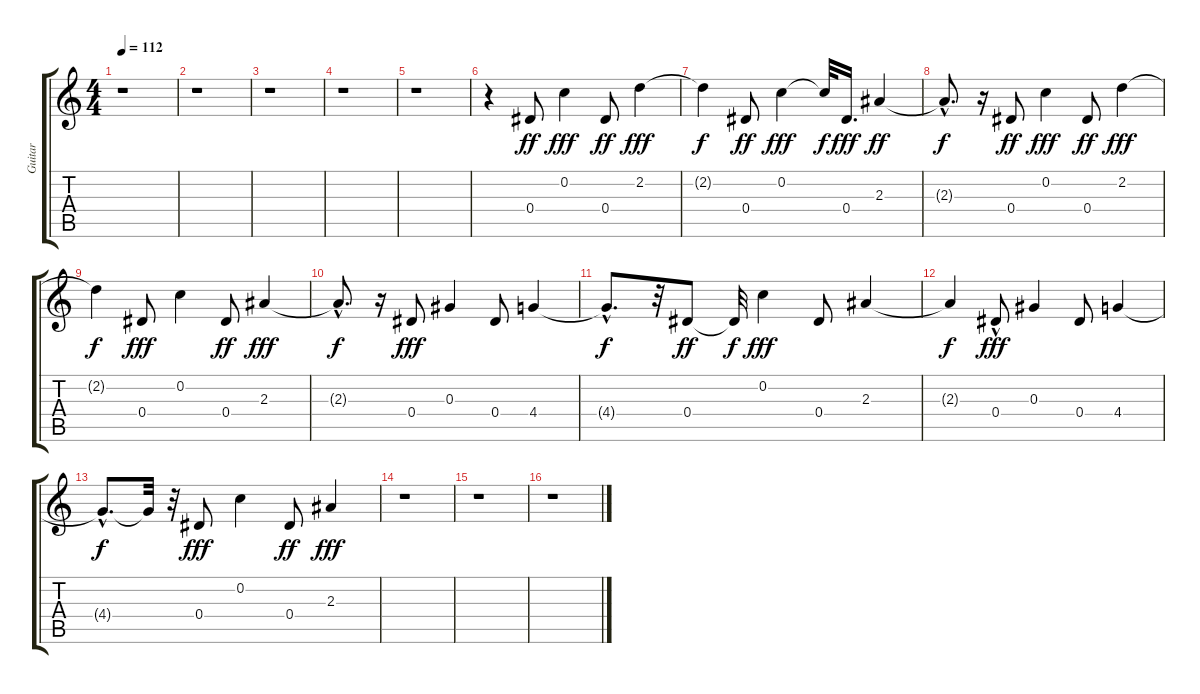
\track ("Guitar" "Guitar") {instrument electricguitarclean}
\staff {score tabs}
\tuning (F4 C4 Ab3 Eb3 Bb2 F2) {hide}
\ts (4 4)
\tempo 112
\clef g2
\ks c
r.1{dy ff instrument electricguitarclean} |
r.1 |
r.1 |
r.1 |
r.1 |
r.4 0.4.8 0.2.4{dy fff} 0.4.8{dy ff} 2.2.4{dy fff} |
2.2{t}.4{dy f} 0.4.8{dy ff} 0.2.4{dy fff} 0.2{t}.32{dy f} 0.4.16{d dy fff} 2.3.4{dy ff} |
2.3{hac t}.8{d dy f} r.16 0.4.8{dy ff} 0.2.4{dy fff} 0.4.8{dy ff} 2.2.4{dy fff} |
2.2{t}.4{dy f} 0.4.8{dy fff} 0.2.4 0.4.8{dy ff} 2.3.4{dy fff} |
2.3{hac t}.8{d dy f} r.16 0.4.8{dy fff} 0.3.4 0.4.8 4.4.4 |
4.4{hac t}.8{d dy f} r.32 0.4.8{dy ff} 0.4{t}.32{dy f} 0.2.4{dy fff} 0.4.8 2.3.4 |
2.3{t}.4{dy f} 0.4{hac}.8{dy fff} 0.3.4 0.4.8 4.4.4 |
4.4{hac t}.8{d dy f} 4.4{t}.32 r.32 0.4.8{dy fff} 0.2.4 0.4.8{dy ff} 2.3.4{dy fff} |
r.1 |
r.1 |
r.1
